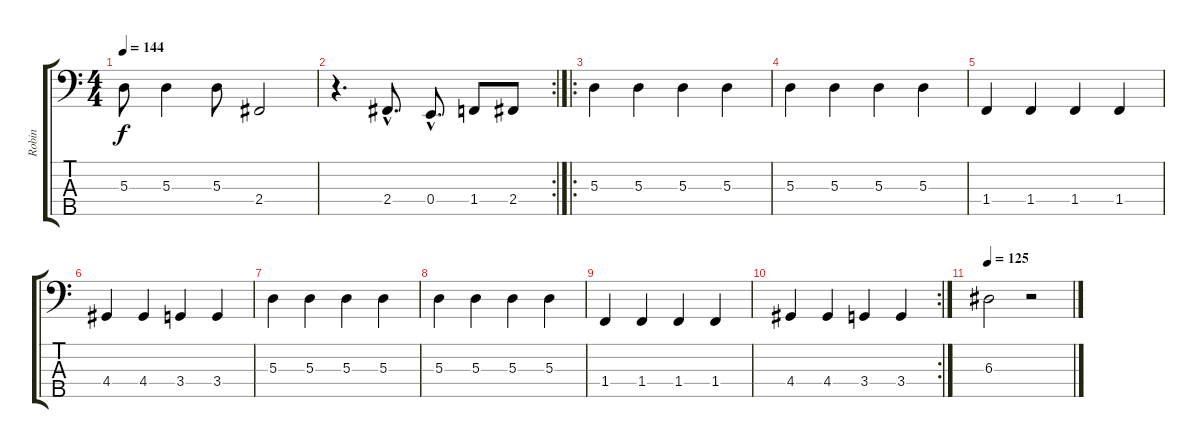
\track ("Robin" "Robin") {instrument electricbasspick}
\staff {score tabs}
\tuning (G2 D2 A1 E1 B0) {hide}
\ts (4 4)
\tempo 144
\clef f4
\ks c
5.3.8{dy f} 5.3.4 5.3.8 2.4.2 |
\rc 2
r.4{d} 2.4{hac}.8{d} 0.4{hac}.8{d} 1.4.8 2.4.8 |
\ro
5.3.4 5.3.4 5.3.4 5.3.4 |
5.3.4 5.3.4 5.3.4 5.3.4 |
1.4.4 1.4.4 1.4.4 1.4.4 |
4.4.4 4.4.4 3.4.4 3.4.4 |
5.3.4 5.3.4 5.3.4 5.3.4 |
5.3.4 5.3.4 5.3.4 5.3.4 |
1.4.4 1.4.4 1.4.4 1.4.4 |
\rc 2
4.4.4 4.4.4 3.4.4 3.4.4 |
\tempo 125
6.3.2 r.2
